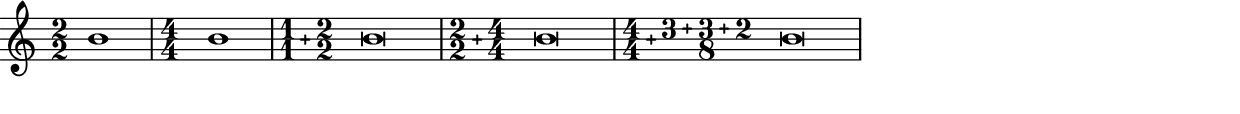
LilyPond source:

%% Generated by lilypond-book.py
%% Options: [exampleindent=10.16\mm,indent=0\mm,line-width=160\mm]
\include "lilypond-book-preamble.ly"


% ****************************************************************
% Start cut-&-pastable-section
% ****************************************************************



\paper {
  indent = 0\mm
  line-width = 160\mm
  % offset the left padding, also add 1mm as lilypond creates cropped
  % images with a little space on the right
  line-width = #(- line-width (* mm  3.000000) (* mm 1))
}

\layout {
  
}





% ****************************************************************
% ly snippet:
% ****************************************************************
\sourcefilename "/home/karlin/lilypond-git/input/regression/compound-time-signature-style.ly"
\sourcefileline 0
\version "2.19.21"

\header {
    texidoc = "Simple-fraction components of a compound time signature are numeric regardless of the time signature style.
"
}

\relative {
  \compoundMeter #'(2 2) b'1
  \compoundMeter #'(4 4) b1
  \compoundMeter #'((1 1) (2 2)) b\breve
  \compoundMeter #'((2 2) (4 4)) b\breve
  \compoundMeter #'((4 4) (3 3 2 8)) b\breve
}



% ****************************************************************
% end ly snippet
% ****************************************************************
